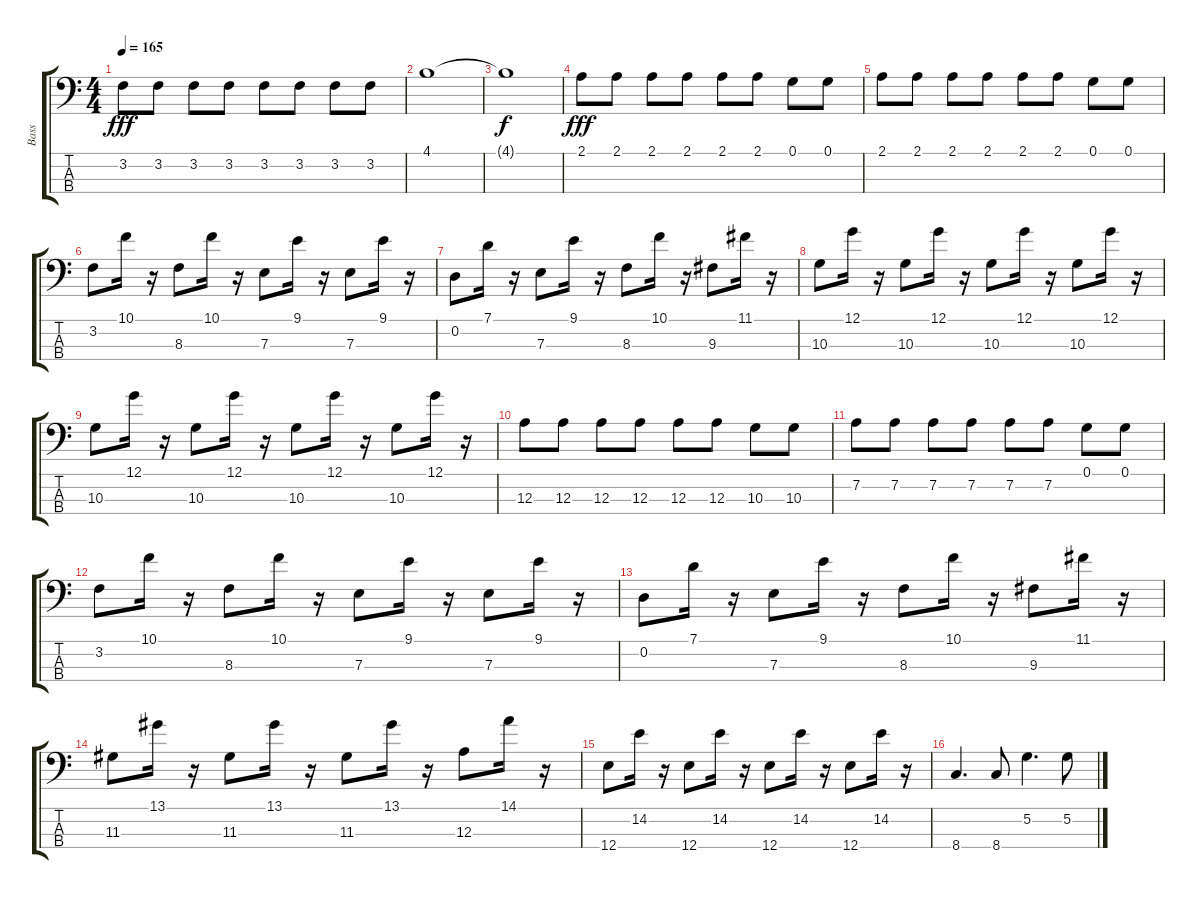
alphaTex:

\track ("Bass" "Bass") {instrument acousticbass}
\staff {score tabs}
\tuning (G2 D2 A1 E1) {hide}
\ts (4 4)
\tempo 165
\clef f4
\ks c
3.2.8{dy fff} 3.2.8 3.2.8 3.2.8 3.2.8 3.2.8 3.2.8 3.2.8 |
4.1.1 |
4.1{t}.1{dy f} |
2.1.8{dy fff} 2.1.8 2.1.8 2.1.8 2.1.8 2.1.8 0.1.8 0.1.8 |
2.1.8 2.1.8 2.1.8 2.1.8 2.1.8 2.1.8 0.1.8 0.1.8 |
3.2.8 10.1.16 r.16 8.3.8 10.1.16 r.16 7.3.8 9.1.16 r.16 7.3.8 9.1.16 r.16 |
0.2.8 7.1.16 r.16 7.3.8 9.1.16 r.16 8.3.8 10.1.16 r.16 9.3.8 11.1.16 r.16 |
10.3.8 12.1.16 r.16 10.3.8 12.1.16 r.16 10.3.8 12.1.16 r.16 10.3.8 12.1.16 r.16 |
10.3.8 12.1.16 r.16 10.3.8 12.1.16 r.16 10.3.8 12.1.16 r.16 10.3.8 12.1.16 r.16 |
12.3.8 12.3.8 12.3.8 12.3.8 12.3.8 12.3.8 10.3.8 10.3.8 |
7.2.8 7.2.8 7.2.8 7.2.8 7.2.8 7.2.8 0.1.8 0.1.8 |
3.2.8 10.1.16 r.16 8.3.8 10.1.16 r.16 7.3.8 9.1.16 r.16 7.3.8 9.1.16 r.16 |
0.2.8 7.1.16 r.16 7.3.8 9.1.16 r.16 8.3.8 10.1.16 r.16 9.3.8 11.1.16 r.16 |
11.3.8 13.1.16 r.16 11.3.8 13.1.16 r.16 11.3.8 13.1.16 r.16 12.3.8 14.1.16 r.16 |
12.4.8 14.2.16 r.16 12.4.8 14.2.16 r.16 12.4.8 14.2.16 r.16 12.4.8 14.2.16 r.16 |
8.4.4{d} 8.4.8 5.2.4{d} 5.2.8
